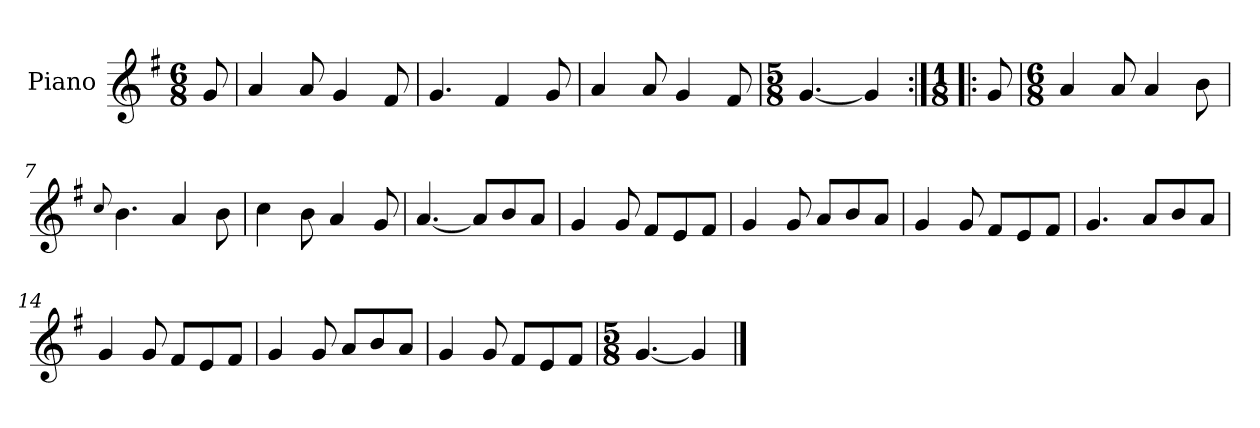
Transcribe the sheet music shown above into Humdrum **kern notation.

**kern
*part1
*staff1
*I"Piano
*I'Pno.
*clefG2
*k[f#]
*M6/8
=
8g/
=1
4a/
8a/
4g/
8f#/
=2
4.g/
4f#/
8g/
=3
4a/
8a/
4g/
8f#/
=4
*M5/8
[4.g/
4g/]
=5:|!|:
*M1/8
8g/
=6
*M6/8
4a/
8a/
4a/
8b\
=7
8qqcc/
4.b\
4a/
8b\
=8
4cc\
8b\
4a/
8g/
!!LO:LB:g=z
=9
[4.a/
8a/L]
8b/
8a/J
=10
4g/
8g/
8f#/L
8e/
8f#/J
=11
4g/
8g/
8a/L
8b/
8a/J
=12
4g/
8g/
8f#/L
8e/
8f#/J
=13
4.g/
8a/L
8b/
8a/J
=14
4g/
8g/
8f#/L
8e/
8f#/J
=15
4g/
8g/
8a/L
8b/
8a/J
!!LO:LB:g=z
=16
4g/
8g/
8f#/L
8e/
8f#/J
=17
*M5/8
[4.g/
4g/]
==
*-
